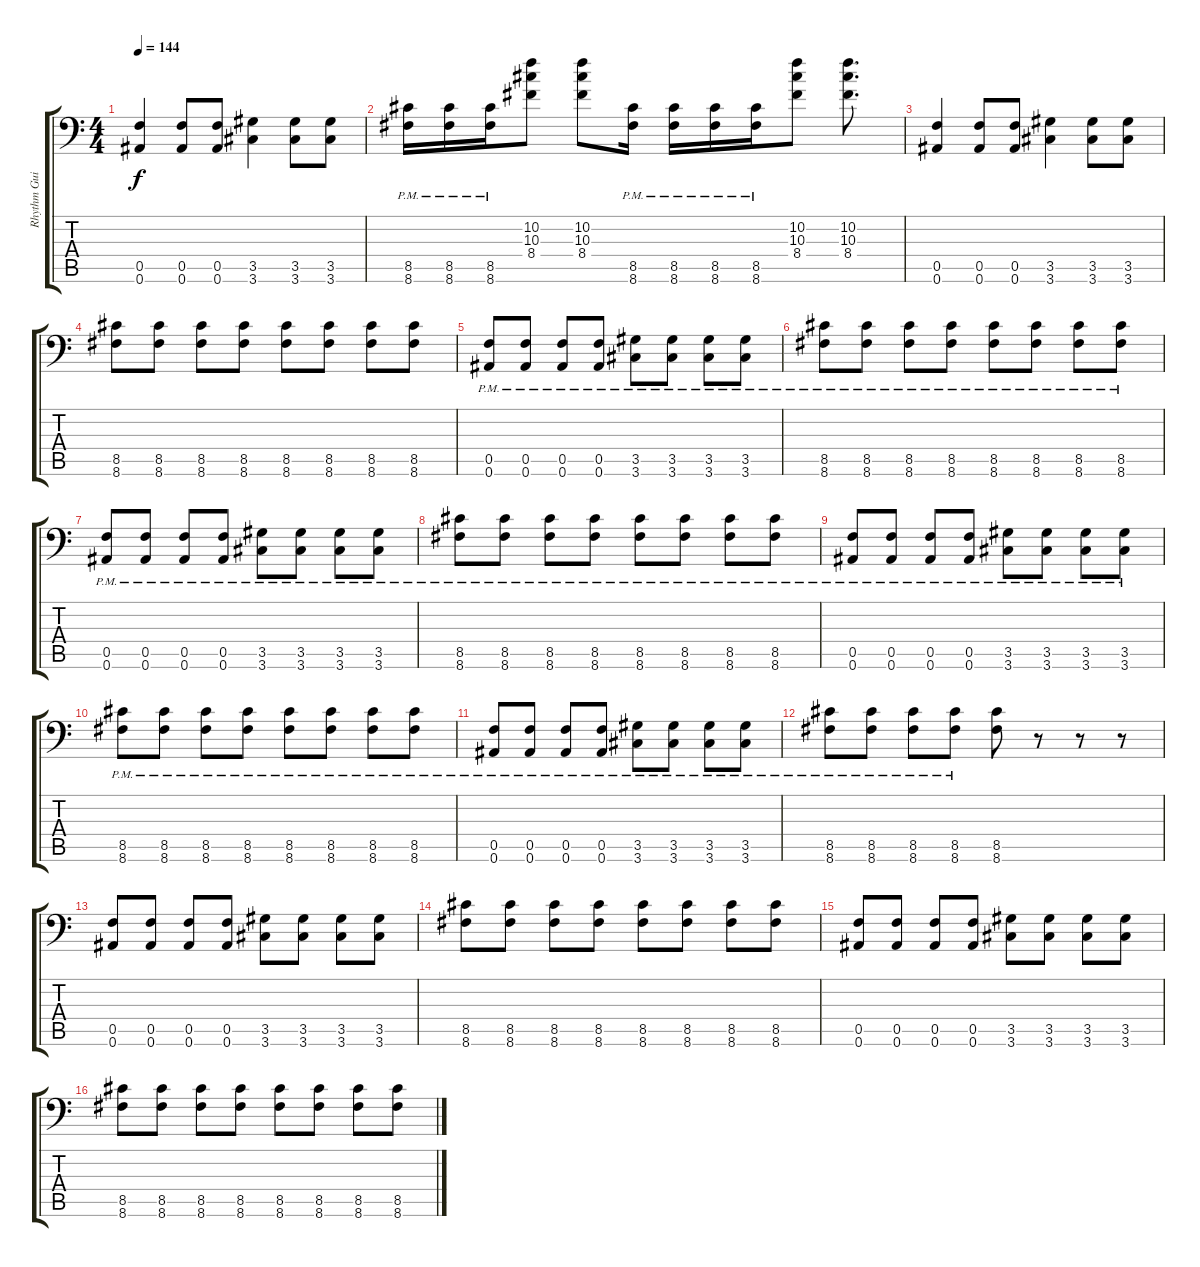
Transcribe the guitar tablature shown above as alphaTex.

\track ("Rhythm Guitar 1" "Rhythm Gui") {instrument distortionguitar}
\staff {score tabs}
\tuning (C4 G3 Eb3 Bb2 F2 Bb1) {hide}
\ts (4 4)
\tempo 144
\clef f4
\ks c
(0.5 0.6).4{dy f} (0.5 0.6).8 (0.5 0.6).8 (3.5 3.6).4 (3.5 3.6).8 (3.5 3.6).8 |
(8.5{pm} 8.6{pm}).16 (8.5{pm} 8.6{pm}).16 (8.5{pm} 8.6{pm}).16 (10.2 10.3 8.4).8 (10.2 10.3 8.4).8 (8.5{pm} 8.6{pm}).16 (8.5{pm} 8.6{pm}).16 (8.5{pm} 8.6{pm}).16 (8.5{pm} 8.6{pm}).16 (10.2 10.3 8.4).8 (10.2 10.3 8.4).8{d} |
(0.5 0.6).4 (0.5 0.6).8 (0.5 0.6).8 (3.5 3.6).4 (3.5 3.6).8 (3.5 3.6).8 |
(8.5 8.6).8 (8.5 8.6).8 (8.5 8.6).8 (8.5 8.6).8 (8.5 8.6).8 (8.5 8.6).8 (8.5 8.6).8 (8.5 8.6).8 |
(0.5{pm} 0.6{pm}).8 (0.5{pm} 0.6{pm}).8 (0.5{pm} 0.6{pm}).8 (0.5{pm} 0.6{pm}).8 (3.5{pm} 3.6{pm}).8 (3.5{pm} 3.6{pm}).8 (3.5{pm} 3.6{pm}).8 (3.5{pm} 3.6{pm}).8 |
(8.5{pm} 8.6{pm}).8 (8.5{pm} 8.6{pm}).8 (8.5{pm} 8.6{pm}).8 (8.5{pm} 8.6{pm}).8 (8.5{pm} 8.6{pm}).8 (8.5{pm} 8.6{pm}).8 (8.5{pm} 8.6{pm}).8 (8.5{pm} 8.6{pm}).8 |
(0.5{pm} 0.6{pm}).8 (0.5{pm} 0.6{pm}).8 (0.5{pm} 0.6{pm}).8 (0.5{pm} 0.6{pm}).8 (3.5{pm} 3.6{pm}).8 (3.5{pm} 3.6{pm}).8 (3.5{pm} 3.6{pm}).8 (3.5{pm} 3.6{pm}).8 |
(8.5{pm} 8.6{pm}).8 (8.5{pm} 8.6{pm}).8 (8.5{pm} 8.6{pm}).8 (8.5{pm} 8.6{pm}).8 (8.5{pm} 8.6{pm}).8 (8.5{pm} 8.6{pm}).8 (8.5{pm} 8.6{pm}).8 (8.5{pm} 8.6{pm}).8 |
(0.5{pm} 0.6{pm}).8 (0.5{pm} 0.6{pm}).8 (0.5{pm} 0.6{pm}).8 (0.5{pm} 0.6{pm}).8 (3.5{pm} 3.6{pm}).8 (3.5{pm} 3.6{pm}).8 (3.5{pm} 3.6{pm}).8 (3.5{pm} 3.6{pm}).8 |
(8.5{pm} 8.6{pm}).8 (8.5{pm} 8.6{pm}).8 (8.5{pm} 8.6{pm}).8 (8.5{pm} 8.6{pm}).8 (8.5{pm} 8.6{pm}).8 (8.5{pm} 8.6{pm}).8 (8.5{pm} 8.6{pm}).8 (8.5{pm} 8.6{pm}).8 |
(0.5{pm} 0.6{pm}).8 (0.5{pm} 0.6{pm}).8 (0.5{pm} 0.6{pm}).8 (0.5{pm} 0.6{pm}).8 (3.5{pm} 3.6{pm}).8 (3.5{pm} 3.6{pm}).8 (3.5{pm} 3.6{pm}).8 (3.5{pm} 3.6{pm}).8 |
(8.5{pm} 8.6{pm}).8 (8.5{pm} 8.6{pm}).8 (8.5{pm} 8.6{pm}).8 (8.5{pm} 8.6{pm}).8 (8.5 8.6).8 r.8 r.8 r.8 |
(0.5 0.6).8 (0.5 0.6).8 (0.5 0.6).8 (0.5 0.6).8 (3.5 3.6).8 (3.5 3.6).8 (3.5 3.6).8 (3.5 3.6).8 |
(8.5 8.6).8 (8.5 8.6).8 (8.5 8.6).8 (8.5 8.6).8 (8.5 8.6).8 (8.5 8.6).8 (8.5 8.6).8 (8.5 8.6).8 |
(0.5 0.6).8 (0.5 0.6).8 (0.5 0.6).8 (0.5 0.6).8 (3.5 3.6).8 (3.5 3.6).8 (3.5 3.6).8 (3.5 3.6).8 |
(8.5 8.6).8 (8.5 8.6).8 (8.5 8.6).8 (8.5 8.6).8 (8.5 8.6).8 (8.5 8.6).8 (8.5 8.6).8 (8.5 8.6).8
